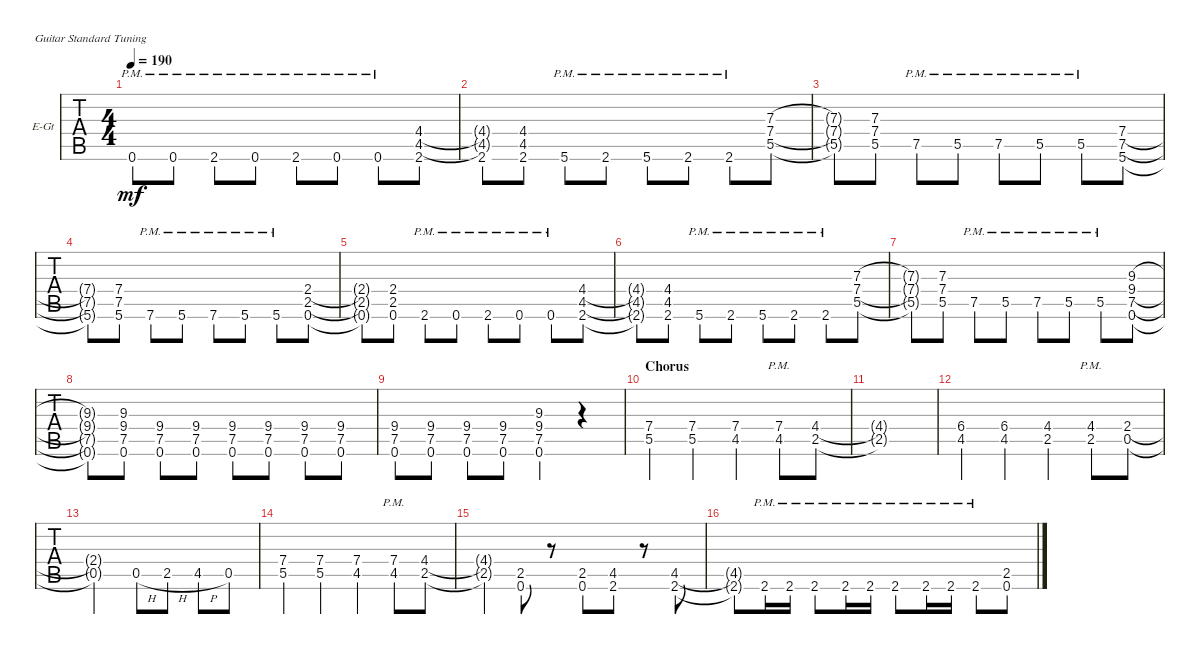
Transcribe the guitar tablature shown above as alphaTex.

\defaultSystemsLayout 4
\bracketExtendMode groupsimilarinstruments
\firstSystemTrackNameOrientation horizontal
\otherSystemsTrackNameOrientation horizontal
\track ("Matthew" "E-Gt") {instrument distortionguitar}
\staff {tabs}
\tuning (E4 B3 G3 D3 A2 E2)
\ts (4 4)
\tempo 190
\clef g2
\ks c
0.6{pm t}.8{dy mf} 0.6{pm}.8 2.6{pm}.8 0.6{pm}.8 2.6{pm}.8 0.6{pm}.8 0.6{pm}.8 (2.6 4.5 4.4).8 |
(2.6 4.5{t} 4.4{t}).8 (2.6 4.5 4.4).8 5.6{pm}.8 2.6{pm}.8 5.6{pm}.8 2.6{pm}.8 2.6{pm}.8 (5.5 7.4 7.3).8 |
(5.5{t} 7.4{t} 7.3{t}).8 (5.5 7.4 7.3).8 7.5{pm}.8 5.5{pm}.8 7.5{pm}.8 5.5{pm}.8 5.5{pm}.8 (5.6 7.5 7.4).8 |
(5.6{t} 7.5{t} 7.4{t}).8 (5.6 7.5 7.4).8 7.6{pm}.8 5.6{pm}.8 7.6{pm}.8 5.6{pm}.8 5.6{pm}.8 (0.6 2.5 2.4).8 |
(0.6{t} 2.5{t} 2.4{t}).8 (0.6 2.5 2.4).8 2.6{pm}.8 0.6{pm}.8 2.6{pm}.8 0.6{pm}.8 0.6{pm}.8 (2.6 4.5 4.4).8 |
(2.6{t} 4.5{t} 4.4{t}).8 (2.6 4.5 4.4).8 5.6{pm}.8 2.6{pm}.8 5.6{pm}.8 2.6{pm}.8 2.6{pm}.8 (5.5 7.4 7.3).8 |
(5.5{t} 7.4{t} 7.3{t}).8 (5.5 7.4 7.3).8 7.5{pm}.8 5.5{pm}.8 7.5{pm}.8 5.5{pm}.8 5.5{pm}.8 (0.6 7.5 9.4 9.3).8 |
(0.6{t} 7.5{t} 9.4{t} 9.3{t}).8 (7.5 9.4 0.6 9.3).8 (7.5 9.4 0.6).8 (7.5 9.4 0.6).8 (7.5 9.4 0.6).8 (7.5 9.4 0.6).8 (7.5 9.4 0.6).8 (7.5 9.4 0.6).8 |
(7.5 9.4 0.6).8 (7.5 9.4 0.6).8 (7.5 9.4 0.6).8 (7.5 9.4 0.6).8 (7.5 9.4 9.3 0.6).4 r.4 |
\section ("" "Chorus")
(5.5 7.4).4 (5.5 7.4).4 (4.5 7.4).4 (4.5{pm} 7.4{pm}).8 (2.5 4.4).8 |
(2.5{t} 4.4{t}).1 |
(4.5 6.4).4 (4.5 6.4).4 (2.5 4.4).4 (2.5{pm} 4.4{pm}).8 (0.5 2.4).8 |
(0.5{t} 2.4{t}).2 0.5{h}.8 2.5{h}.8 4.5{h}.8 0.5.8 |
(5.5 7.4).4 (5.5 7.4).4 (4.5 7.4).4 (4.5{pm} 7.4{pm}).8 (2.5 4.4).8 |
(2.5{t} 4.4{t}).4 (0.6 2.5).8 r.8 (0.6 2.5).8 (2.6 4.5).8 r.8 (2.6 4.5).8 |
(2.6{t} 4.5{t}).8 2.6{pm}.16 2.6{pm}.16 2.6{pm}.8 2.6{pm}.16 2.6{pm}.16 2.6{pm}.8 2.6{pm}.16 2.6{pm}.16 2.6{pm}.8 (0.6 2.5).8
